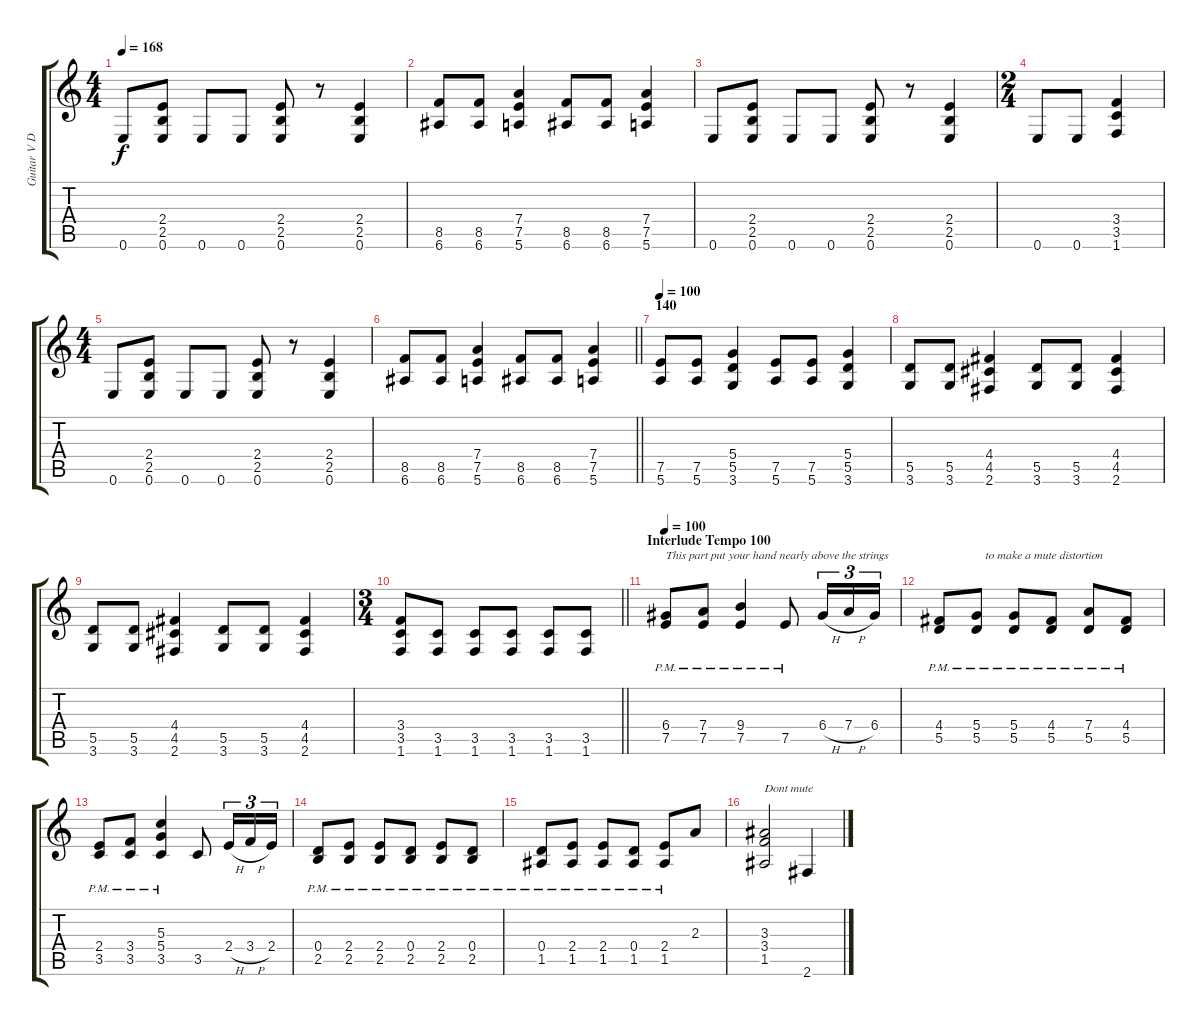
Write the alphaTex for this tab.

\track ("Guitar V Distortion" "Guitar V D") {instrument distortionguitar}
\staff {score tabs}
\tuning (E4 B3 G3 D3 A2 E2) {hide}
\ts (4 4)
\tempo 168
\clef g2
\ks c
0.6.8{dy f} (2.4 2.5 0.6).8 0.6.8 0.6.8 (2.4 2.5 0.6).8 r.8 (2.4 2.5 0.6).4 |
(8.5 6.6).8 (8.5 6.6).8 (7.4 7.5 5.6).4 (8.5 6.6).8 (8.5 6.6).8 (7.4 7.5 5.6).4 |
0.6.8 (2.4 2.5 0.6).8 0.6.8 0.6.8 (2.4 2.5 0.6).8 r.8 (2.4 2.5 0.6).4 |
\ts (2 4)
0.6.8 0.6.8 (3.4 3.5 1.6).4 |
\ts (4 4)
0.6.8 (2.4 2.5 0.6).8 0.6.8 0.6.8 (2.4 2.5 0.6).8 r.8 (2.4 2.5 0.6).4 |
\barLineRight lightlight
(8.5 6.6).8 (8.5 6.6).8 (7.4 7.5 5.6).4 (8.5 6.6).8 (8.5 6.6).8 (7.4 7.5 5.6).4 |
\section ("" "140")
\tempo 140
\tempo 100
(7.5 5.6).8 (7.5 5.6).8 (5.4 5.5 3.6).4 (7.5 5.6).8 (7.5 5.6).8 (5.4 5.5 3.6).4 |
(5.5 3.6).8 (5.5 3.6).8 (4.4 4.5 2.6).4 (5.5 3.6).8 (5.5 3.6).8 (4.4 4.5 2.6).4 |
(5.5 3.6).8 (5.5 3.6).8 (4.4 4.5 2.6).4 (5.5 3.6).8 (5.5 3.6).8 (4.4 4.5 2.6).4 |
\ts (3 4)
\barLineRight lightlight
(3.4 3.5 1.6).8 (3.5 1.6).8 (3.5 1.6).8 (3.5 1.6).8 (3.5 1.6).8 (3.5 1.6).8 |
\section ("" "Interlude Tempo 100")
\tempo 100
(6.4{pm} 7.5{pm}).8{txt "This part put your hand nearly above the strings "} (7.4{pm} 7.5{pm}).8 (9.4{pm} 7.5{pm}).4 7.5{pm}.8 6.4{h}.16{tu (3 2)} 7.4{h}.16{tu (3 2)} 6.4.16{tu (3 2)} |
(4.4{pm} 5.5{pm}).8 (5.4{pm} 5.5{pm}).8{txt "   to make a mute distortion"} (5.4{pm} 5.5{pm}).8 (4.4{pm} 5.5{pm}).8 (7.4{pm} 5.5{pm}).8 (4.4{pm} 5.5{pm}).8 |
(2.4{pm} 3.5{pm}).8 (3.4{pm} 3.5{pm}).8 (5.3{pm} 5.4{pm} 3.5{pm}).4 3.5.8 2.4{h}.16{tu (3 2)} 3.4{h}.16{tu (3 2)} 2.4.16{tu (3 2)} |
(0.4{pm} 2.5{pm}).8 (2.4{pm} 2.5{pm}).8 (2.4{pm} 2.5{pm}).8 (0.4{pm} 2.5{pm}).8 (2.4{pm} 2.5{pm}).8 (0.4{pm} 2.5{pm}).8 |
(0.4{pm} 1.5{pm}).8 (2.4{pm} 1.5{pm}).8 (2.4{pm} 1.5{pm}).8 (0.4{pm} 1.5{pm}).8 (2.4{pm} 1.5{pm}).8 2.3.8 |
(3.3 3.4 1.5).2{txt "Dont mute"} 2.6.4
